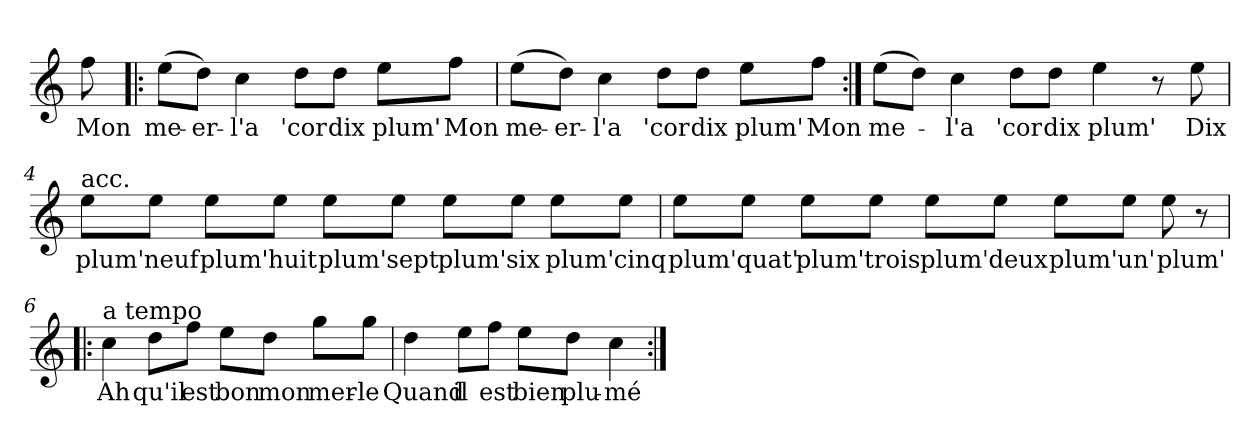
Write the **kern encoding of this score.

**kern	**text
*part1	*part1
*staff1	*staff1
*clefG2	*
*k[]	*
*C:	*
=	=
!	!LO:LY:b
8ff\	Mon
=1!|:	=1!|:
!	!LO:LY:b
(>8ee\L	me-
!	!LO:LY:b
8dd\J)	-er-
!	!LO:LY:b
4cc\	-l'a
!	!LO:LY:b
8dd\L	'cor
!	!LO:LY:b
8dd\J	dix
!	!LO:LY:b
8ee\L	plum'
!	!LO:LY:b
8ff\J	Mon
=2	=2
!	!LO:LY:b
(>8ee\L	me-
!	!LO:LY:b
8dd\J)	-er-
!	!LO:LY:b
4cc\	-l'a
!	!LO:LY:b
8dd\L	'cor
!	!LO:LY:b
8dd\J	dix
!	!LO:LY:b
8ee\L	plum'
!	!LO:LY:b
8ff\J	Mon
=3:|!	=3:|!
!	!LO:LY:b
(>8ee\L	me-
8dd\J)	.
!	!LO:LY:b
4cc\	-l'a
!	!LO:LY:b
8dd\L	'cor
!	!LO:LY:b
8dd\J	dix
!	!LO:LY:b
4ee\	plum'
8r	.
!	!LO:LY:b
8ee\	Dix
!!LO:LB:g=z
=4	=4
!LO:TX:a:t=acc.	!
!	!LO:LY:b
8ee\L	plum'
!	!LO:LY:b
8ee\J	neuf
!	!LO:LY:b
8ee\L	plum'
!	!LO:LY:b
8ee\J	huit
!	!LO:LY:b
8ee\L	plum'
!	!LO:LY:b
8ee\J	sept
!	!LO:LY:b
8ee\L	plum'
!	!LO:LY:b
8ee\J	six
!	!LO:LY:b
8ee\L	plum'
!	!LO:LY:b
8ee\J	cinq
=5	=5
!	!LO:LY:b
8ee\L	plum'
!	!LO:LY:b
8ee\J	quat'
!	!LO:LY:b
8ee\L	plum'
!	!LO:LY:b
8ee\J	trois
!	!LO:LY:b
8ee\L	plum'
!	!LO:LY:b
8ee\J	deux
!	!LO:LY:b
8ee\L	plum'
!	!LO:LY:b
8ee\J	un'
!	!LO:LY:b
8ee\	plum'
8r	.
!!LO:LB:g=z
=6!|:	=6!|:
!LO:TX:a:t=a tempo	!
!	!LO:LY:b
4cc\	Ah
!	!LO:LY:b
8dd\L	qu'il
!	!LO:LY:b
8ff\J	est
!	!LO:LY:b
8ee\L	bon
!	!LO:LY:b
8dd\J	mon
!	!LO:LY:b
8gg\L	mer-
!	!LO:LY:b
8gg\J	-le
=7	=7
!	!LO:LY:b
4dd\	Quand
!	!LO:LY:b
8ee\L	il
!	!LO:LY:b
8ff\J	est
!	!LO:LY:b
8ee\L	bien
!	!LO:LY:b
8dd\J	plu-
!	!LO:LY:b
4cc\	-mé
=:|!	=:|!
*-	*-
